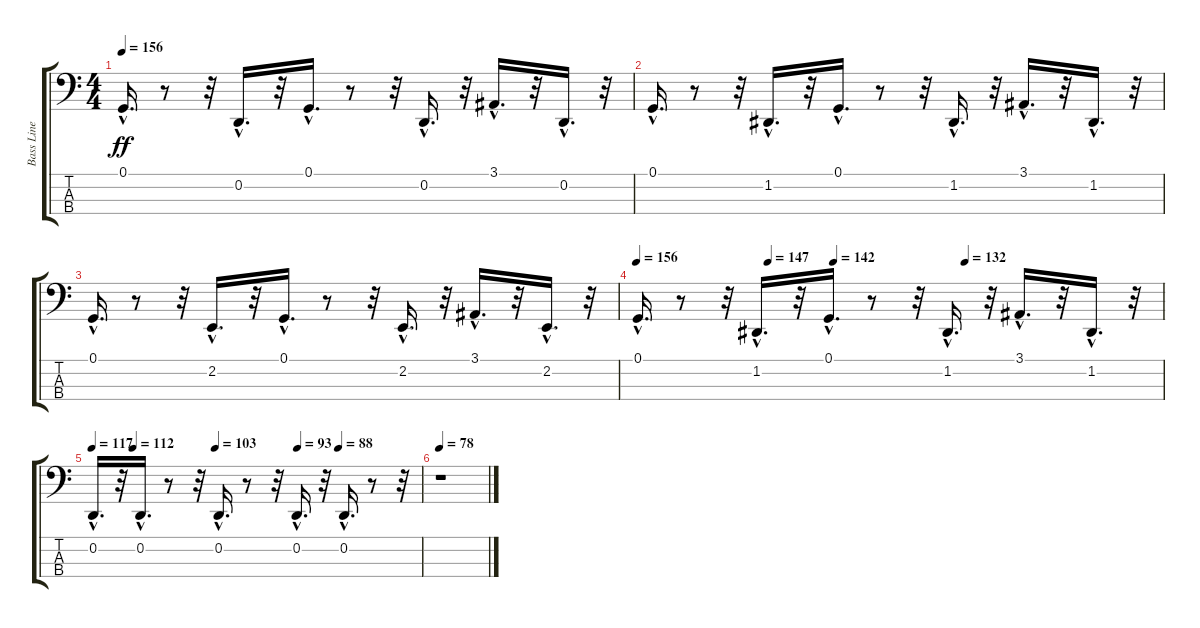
\track ("Bass Line" "Bass Line") {instrument lead8bassandlead}
\staff {score tabs}
\tuning (G2 D2 A1 E1) {hide}
\ts (4 4)
\tempo 156
\clef f4
\ks c
0.1{hac}.16{d dy ff} r.8 r.32 0.2{hac}.16{d} r.32 0.1{hac}.16{d} r.8 r.32 0.2{hac}.16{d} r.32 3.1{hac}.16{d} r.32 0.2{hac}.16{d} r.32 |
0.1{hac}.16{d} r.8 r.32 1.2{hac}.16{d} r.32 0.1{hac}.16{d} r.8 r.32 1.2{hac}.16{d} r.32 3.1{hac}.16{d} r.32 1.2{hac}.16{d} r.32 |
0.1{hac}.16{d} r.8 r.32 2.2{hac}.16{d} r.32 0.1{hac}.16{d} r.8 r.32 2.2{hac}.16{d} r.32 3.1{hac}.16{d} r.32 2.2{hac}.16{d} r.32 |
\tempo 156
\tempo (147 0.25)
\tempo (142 0.375)
\tempo (132 0.625)
0.1{hac}.16{d} r.8 r.32 1.2{hac}.16{d} r.32 0.1{hac}.16{d} r.8 r.32 1.2{hac}.16{d} r.32 3.1{hac}.16{d} r.32 1.2{hac}.16{d} r.32 |
\tempo 117
\tempo (112 0.125)
\tempo (103 0.375)
\tempo (93 0.625)
\tempo (88 0.75)
0.2{hac}.16{d} r.32 0.2{hac}.16{d} r.8 r.32 0.2{hac}.16{d} r.8 r.32 0.2{hac}.16{d} r.32 0.2{hac}.16{d} r.8 r.32 |
\tempo 78
r.1
